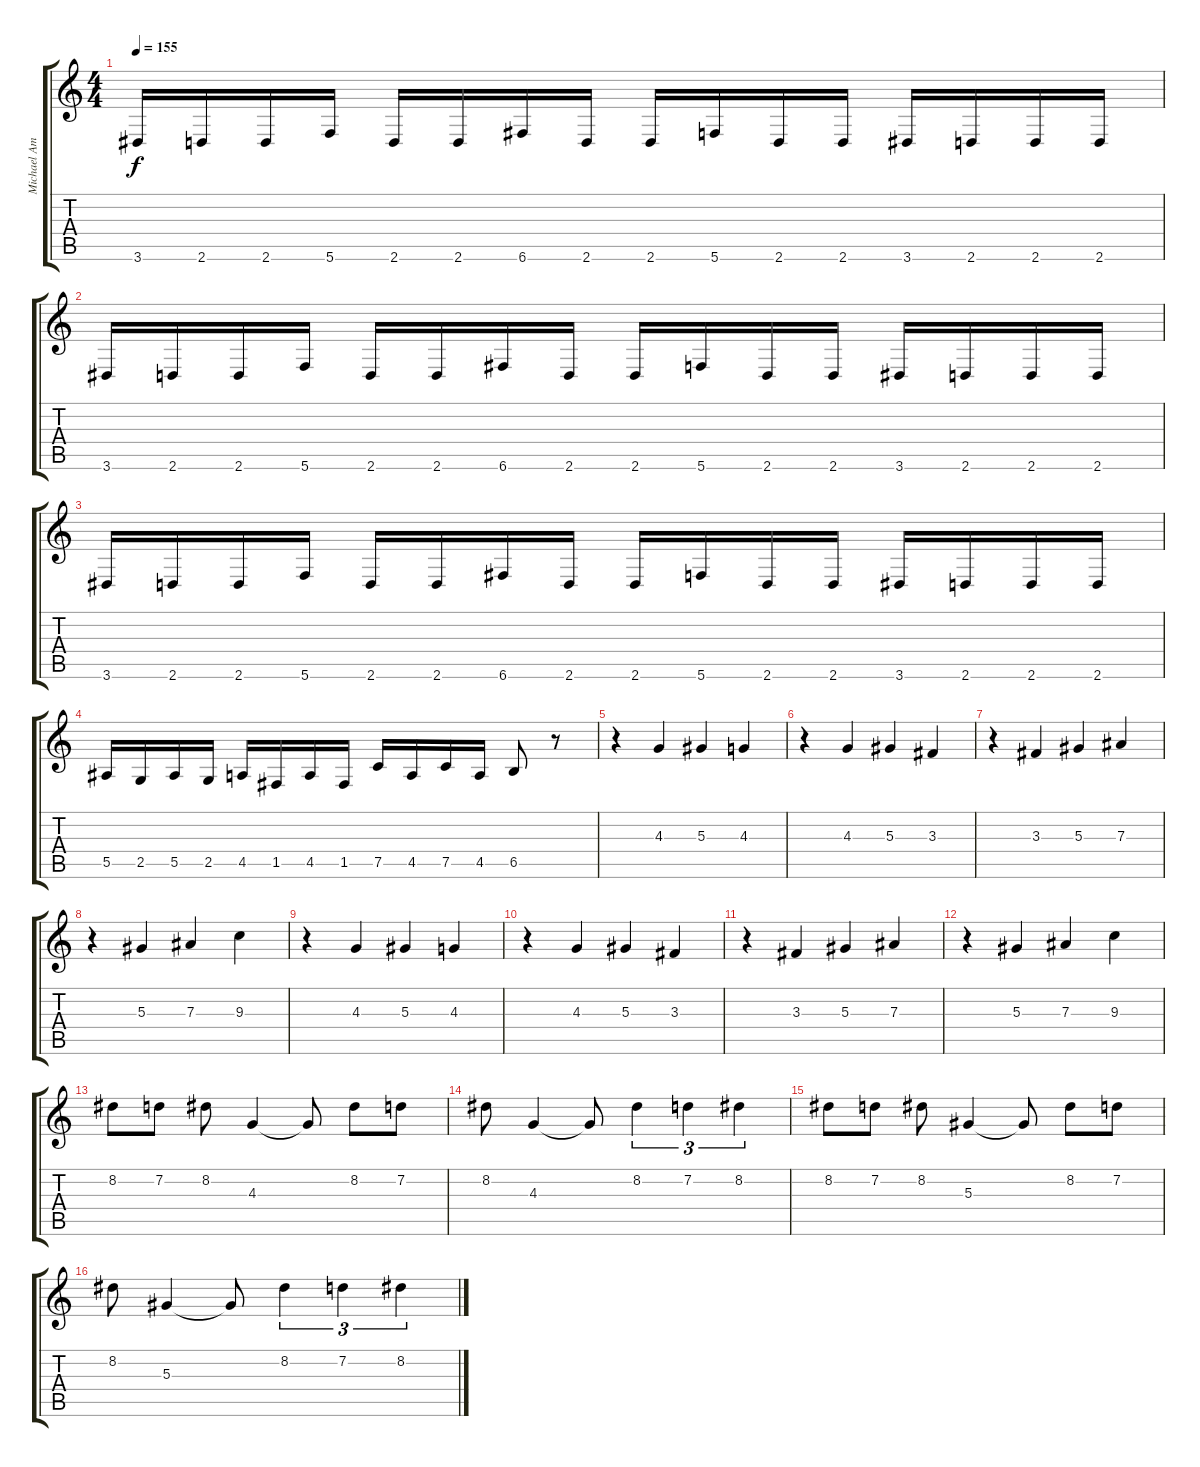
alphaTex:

\track ("Michael Amott" "Michael Am") {instrument distortionguitar}
\staff {score tabs}
\tuning (C4 G3 Eb3 Bb2 F2 C2) {hide}
\ts (4 4)
\tempo 155
\clef g2
\ks c
3.6.16{dy f} 2.6.16 2.6.16 5.6.16 2.6.16 2.6.16 6.6.16 2.6.16 2.6.16 5.6.16 2.6.16 2.6.16 3.6.16 2.6.16 2.6.16 2.6.16 |
3.6.16 2.6.16 2.6.16 5.6.16 2.6.16 2.6.16 6.6.16 2.6.16 2.6.16 5.6.16 2.6.16 2.6.16 3.6.16 2.6.16 2.6.16 2.6.16 |
3.6.16 2.6.16 2.6.16 5.6.16 2.6.16 2.6.16 6.6.16 2.6.16 2.6.16 5.6.16 2.6.16 2.6.16 3.6.16 2.6.16 2.6.16 2.6.16 |
5.5.16 2.5.16 5.5.16 2.5.16 4.5.16 1.5.16 4.5.16 1.5.16 7.5.16 4.5.16 7.5.16 4.5.16 6.5.8 r.8 |
r.4 4.3.4 5.3.4 4.3.4 |
r.4 4.3.4 5.3.4 3.3.4 |
r.4 3.3.4 5.3.4 7.3.4 |
r.4 5.3.4 7.3.4 9.3.4 |
r.4 4.3.4 5.3.4 4.3.4 |
r.4 4.3.4 5.3.4 3.3.4 |
r.4 3.3.4 5.3.4 7.3.4 |
r.4 5.3.4 7.3.4 9.3.4 |
8.2.8 7.2.8 8.2.8 4.3.4 4.3{t}.8 8.2.8 7.2.8 |
8.2.8 4.3.4 4.3{t}.8 8.2.4{tu (3 2)} 7.2.4{tu (3 2)} 8.2.4{tu (3 2)} |
8.2.8 7.2.8 8.2.8 5.3.4 5.3{t}.8 8.2.8 7.2.8 |
8.2.8 5.3.4 5.3{t}.8 8.2.4{tu (3 2)} 7.2.4{tu (3 2)} 8.2.4{tu (3 2)}
